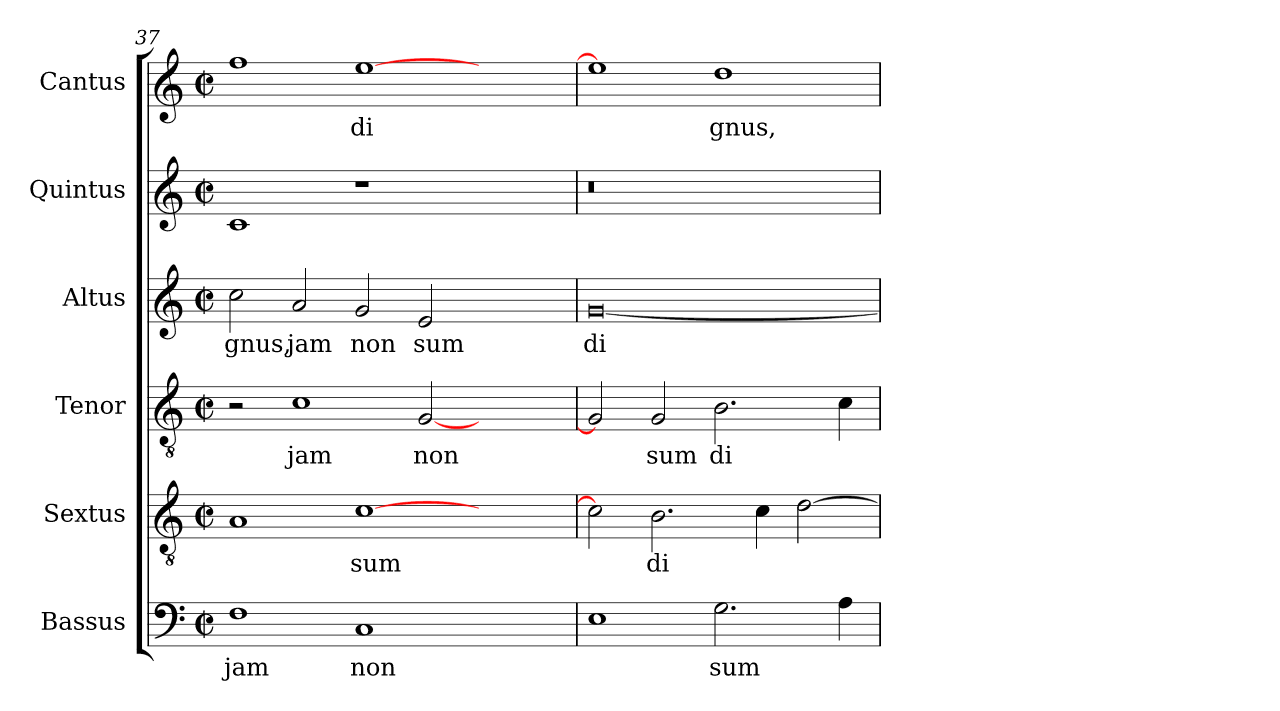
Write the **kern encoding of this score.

**kern	**text	**kern	**text	**kern	**text	**kern	**text	**kern	**kern	**text
*part6	*part6	*part5	*part5	*part4	*part4	*part3	*part3	*part2	*part1	*part1
*staff6	*staff6	*staff5	*staff5	*staff4	*staff4	*staff3	*staff3	*staff2	*staff1	*staff1
*I"Bassus	*	*I"Sextus	*	*I"Tenor	*	*I"Altus	*	*I"Quintus	*I"Cantus	*
*clefF4	*	*clefGv2	*	*clefGv2	*	*clefG2	*	*clefG2	*clefG2	*
*M2/2	*	*M2/2	*	*M2/2	*	*M2/2	*	*M2/2	*M2/2	*
*met(c|)	*	*met(c|)	*	*met(c|)	*	*met(c|)	*	*met(c|)	*met(c|)	*
=37	=37	=37	=37	=37	=37	=37	=37	=37	=37	=37
!	!LO:LY:b:cj	!	!	!	!	!	!LO:LY:b:cj	!	!	!
1F	jam	1A	.	2r	.	2cc\	gnus,	1c	1ff	.
!	!	!	!	!	!LO:LY:b:cj	!	!LO:LY:b:cj	!	!	!
.	.	.	.	1c	jam	2a/	jam	.	.	.
!	!LO:LY:b	!	!LO:LY:b	!	!	!	!LO:LY:b:cj	!LO:N:vis=1	!	!LO:LY:b:cj
1C	non	[>1c	sum	.	.	2g/	non	0r	[>1ee	di
!	!	!	!	!	!LO:LY:b	!	!LO:LY:b:cj	!	!	!
.	.	.	.	[<2G/	non	2e/	sum	.	.	.
1ryy	.	1ryy	.	1ryy	.	1ryy	.	.	1ryy	.
=38	=38	=38	=38	=38	=38	=38	=38	=38	=38	=38
!	!	!	!	!	!	!	!LO:LY:b:cj	!	!	!
1E	.	2c\]	.	2G/]	.	[>0g	di	0r	1ee]	.
!	!	!	!LO:LY:b:cj	!	!LO:LY:b:cj	!	!	!	!	!
.	.	2.B\	di	2G/	sum	.	.	.	.	.
!	!LO:LY:b	!	!	!	!LO:LY:b:cj	!	!	!	!	!LO:LY:b:cj
2.G\	sum	.	.	2.B\	di	.	.	.	1dd	gnus,
.	.	4c\	.	.	.	.	.	.	.	.
.	.	[>2d\	.	.	.	.	.	.	.	.
4A\	.	.	.	4c\	.	.	.	.	.	.
=	=	=	=	=	=	=	=	=	=	=
*-	*-	*-	*-	*-	*-	*-	*-	*-	*-	*-
